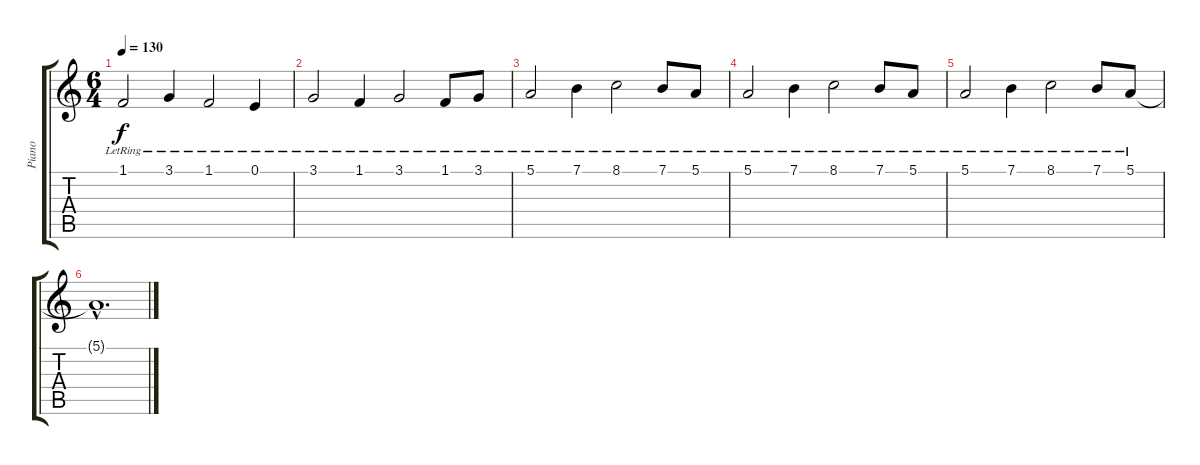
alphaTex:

\track ("Piano" "Piano") {instrument acousticgrandpiano}
\staff {score tabs}
\tuning (E4 B3 G3 D3 A2 E2) {hide}
\ts (6 4)
\tempo 130
\clef g2
\ks c
1.1{lr}.2{dy f} 3.1{lr}.4 1.1{lr}.2 0.1{lr}.4 |
3.1{lr}.2 1.1{lr}.4 3.1{lr}.2 1.1{lr}.8 3.1{lr}.8 |
5.1{lr}.2 7.1{lr}.4 8.1{lr}.2 7.1{lr}.8 5.1{lr}.8 |
5.1{lr}.2 7.1{lr}.4 8.1{lr}.2 7.1{lr}.8 5.1{lr}.8 |
5.1{lr}.2 7.1{lr}.4 8.1{lr}.2 7.1{lr}.8 5.1{lr}.8 |
5.1{hac t}.1{d}
